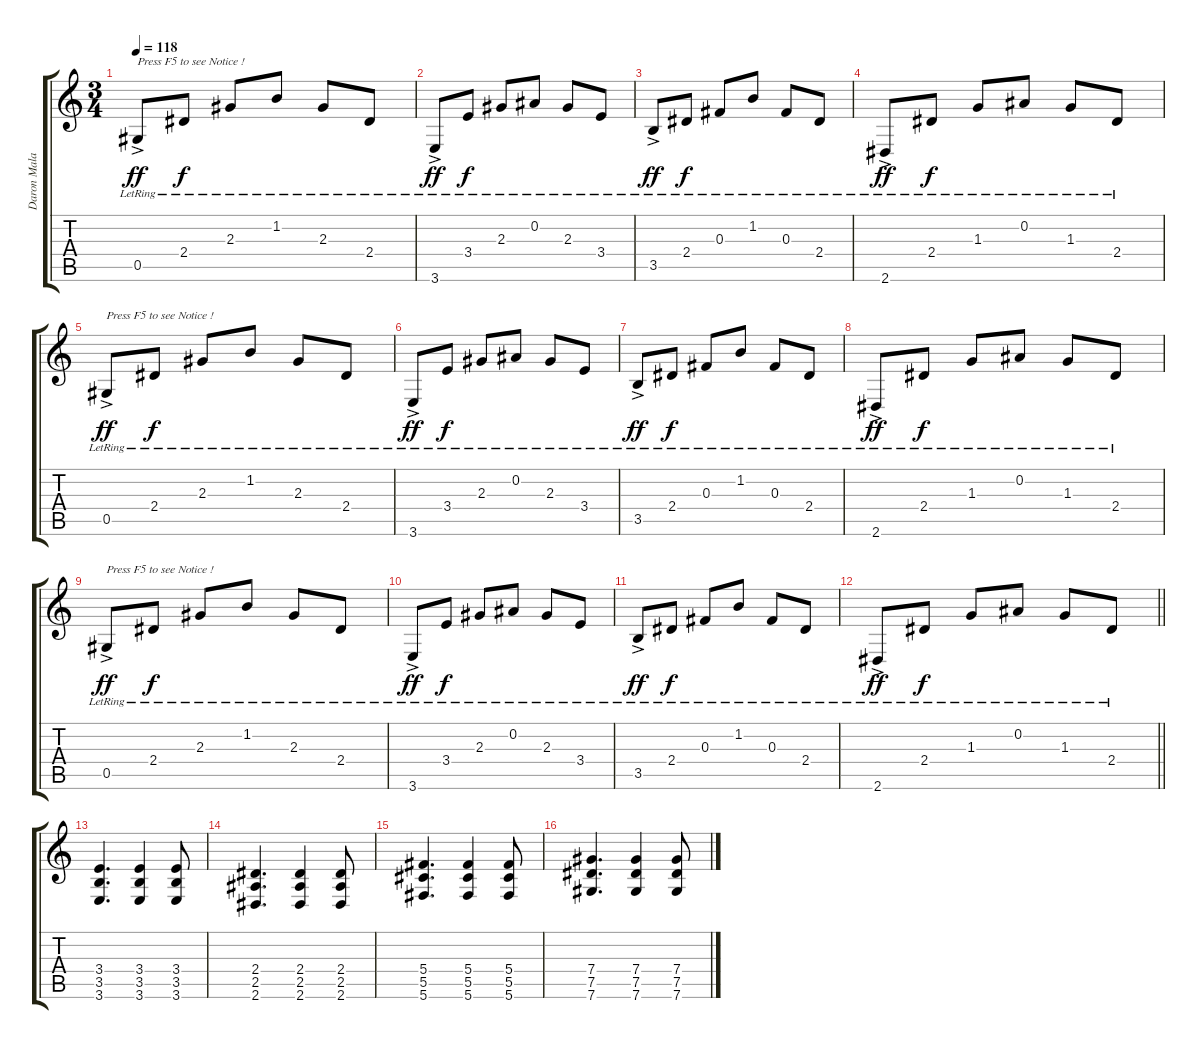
\track ("Daron Malakian" "Daron Mala") {instrument electricguitarclean}
\staff {score tabs}
\tuning (Eb4 Bb3 Gb3 Db3 Ab2 Db2) {hide}
\ts (3 4)
\tempo 118
\clef g2
\ks c
0.5{ac lr}.8{txt "Press F5 to see Notice !" dy ff} 2.4{lr}.8{dy f} 2.3{lr}.8 1.2{lr}.8 2.3{lr}.8 2.4{lr}.8 |
3.6{ac lr}.8{dy ff} 3.4{lr}.8{dy f} 2.3{lr}.8 0.2{lr}.8 2.3{lr}.8 3.4{lr}.8 |
3.5{ac lr}.8{dy ff} 2.4{lr}.8{dy f} 0.3{lr}.8 1.2{lr}.8 0.3{lr}.8 2.4{lr}.8 |
2.6{ac lr}.8{dy ff} 2.4{lr}.8{dy f} 1.3{lr}.8 0.2{lr}.8 1.3{lr}.8 2.4{lr}.8 |
0.5{ac lr}.8{txt "Press F5 to see Notice !" dy ff} 2.4{lr}.8{dy f} 2.3{lr}.8 1.2{lr}.8 2.3{lr}.8 2.4{lr}.8 |
3.6{ac lr}.8{dy ff} 3.4{lr}.8{dy f} 2.3{lr}.8 0.2{lr}.8 2.3{lr}.8 3.4{lr}.8 |
3.5{ac lr}.8{dy ff} 2.4{lr}.8{dy f} 0.3{lr}.8 1.2{lr}.8 0.3{lr}.8 2.4{lr}.8 |
2.6{ac lr}.8{dy ff} 2.4{lr}.8{dy f} 1.3{lr}.8 0.2{lr}.8 1.3{lr}.8 2.4{lr}.8 |
0.5{ac lr}.8{txt "Press F5 to see Notice !" dy ff} 2.4{lr}.8{dy f} 2.3{lr}.8 1.2{lr}.8 2.3{lr}.8 2.4{lr}.8 |
3.6{ac lr}.8{dy ff} 3.4{lr}.8{dy f} 2.3{lr}.8 0.2{lr}.8 2.3{lr}.8 3.4{lr}.8 |
3.5{ac lr}.8{dy ff} 2.4{lr}.8{dy f} 0.3{lr}.8 1.2{lr}.8 0.3{lr}.8 2.4{lr}.8 |
\barLineRight lightlight
2.6{ac lr}.8{dy ff} 2.4{lr}.8{dy f} 1.3{lr}.8 0.2{lr}.8 1.3{lr}.8 2.4{lr}.8 |
(3.4 3.5 3.6).4{d instrument distortionguitar} (3.4 3.5 3.6).4 (3.4 3.5 3.6).8 |
(2.4 2.5 2.6).4{d} (2.4 2.5 2.6).4 (2.4 2.5 2.6).8 |
(5.4 5.5 5.6).4{d} (5.4 5.5 5.6).4 (5.4 5.5 5.6).8 |
(7.4 7.5 7.6).4{d} (7.4 7.5 7.6).4 (7.4 7.5 7.6).8
